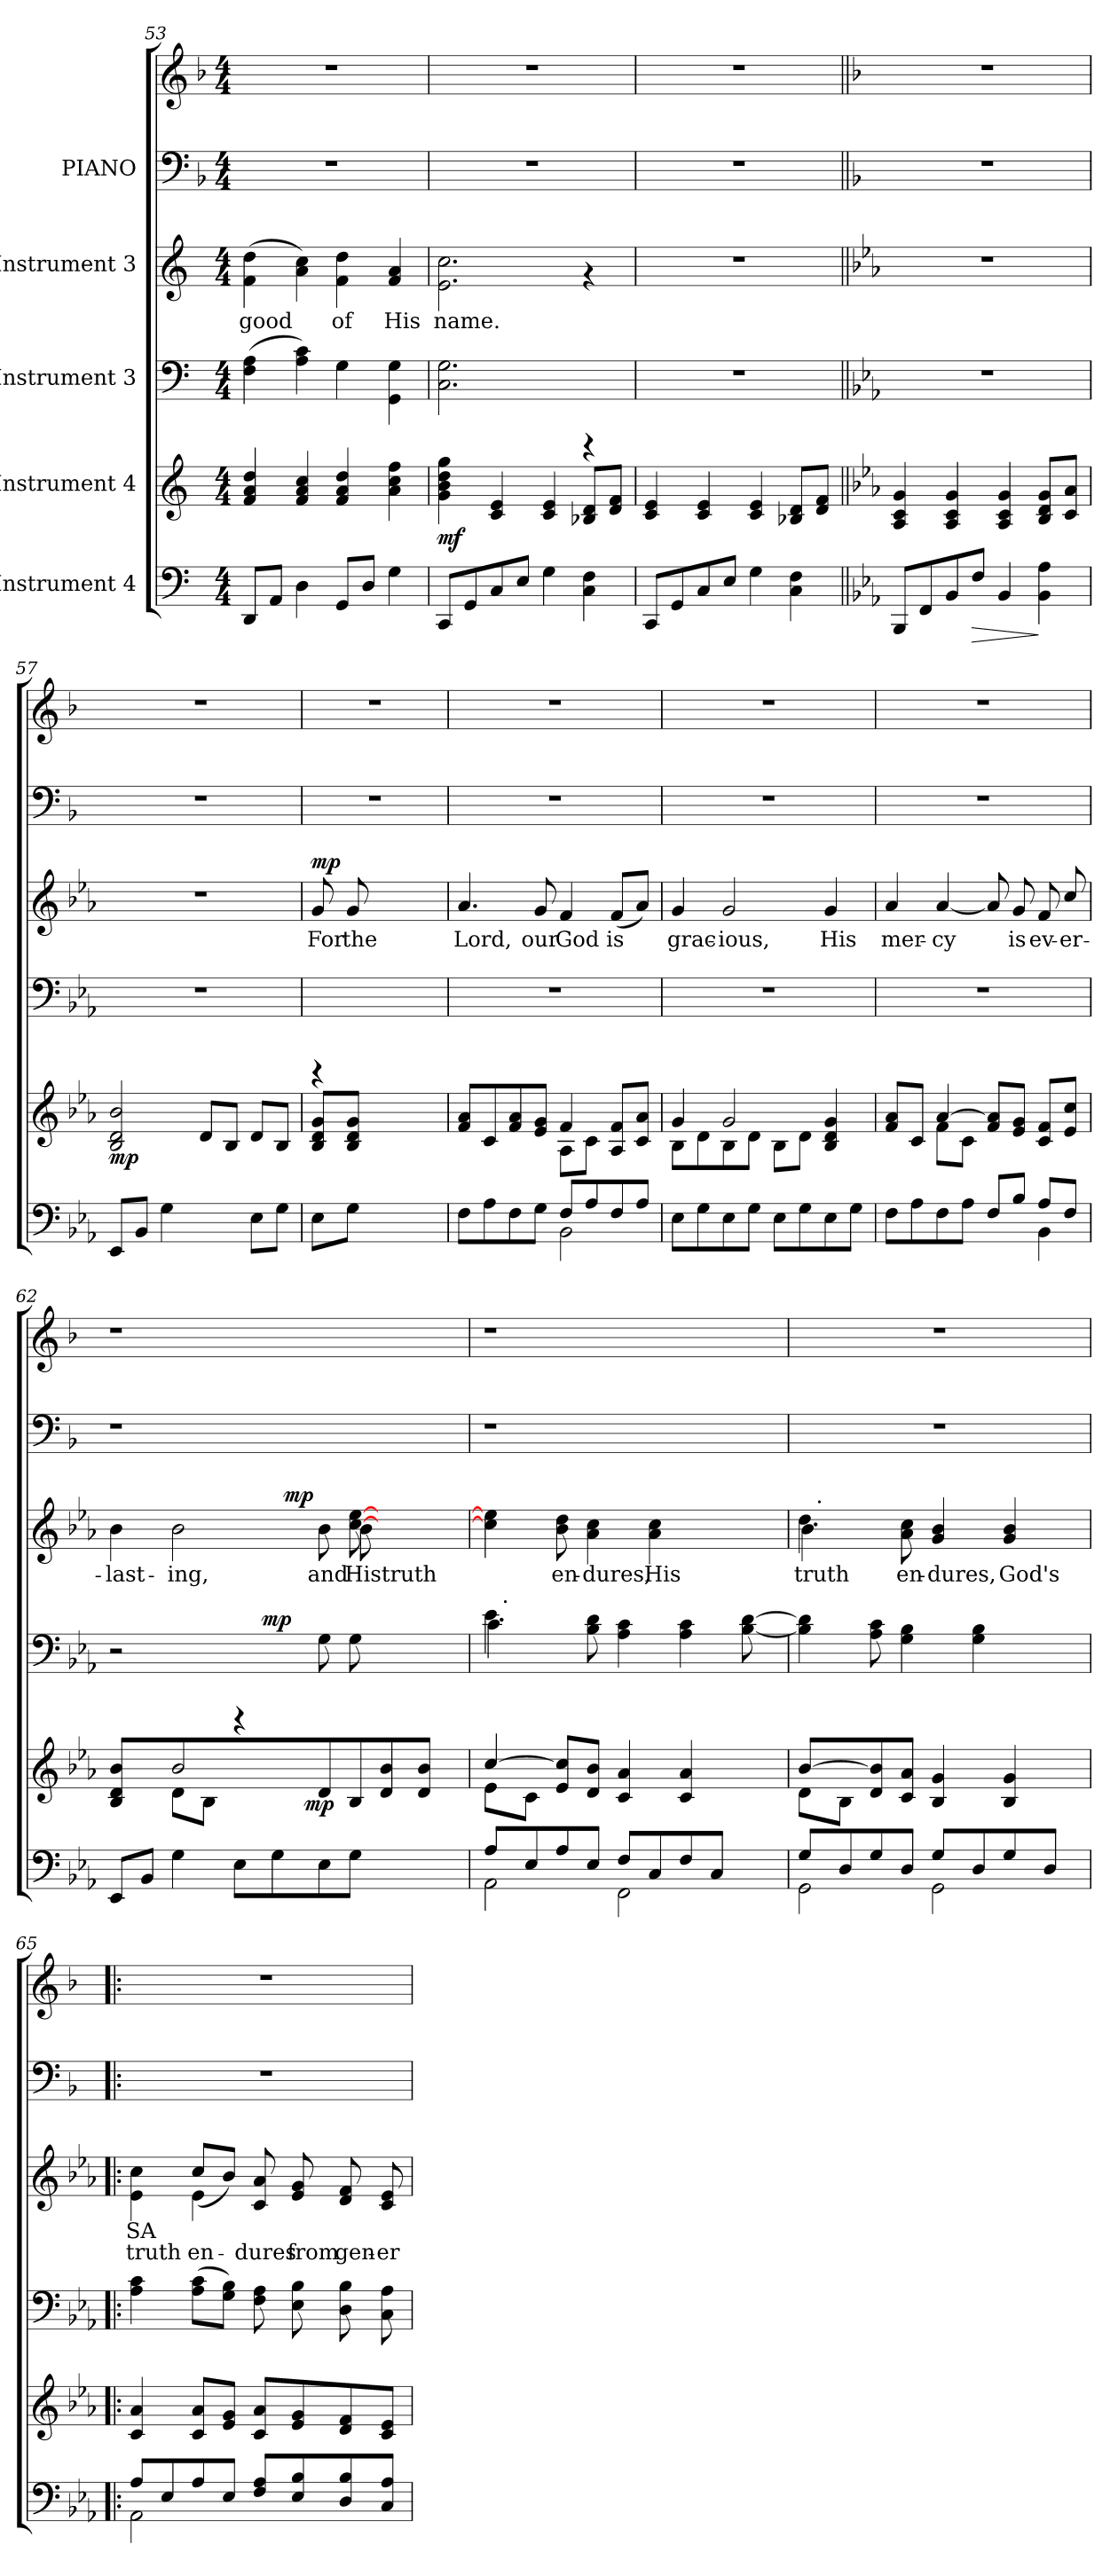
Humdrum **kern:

**kern	**dynam	**kern	**dynam	**kern	**dynam	**kern	**text	**text	**dynam	**kern	**kern
*part5	*part5	*part4	*part4	*part3	*part3	*part2	*part2	*part2	*part2	*part1	*part1
*staff6	*staff6	*staff5	*staff5	*staff4	*staff4	*staff3	*staff3	*staff3	*staff3	*staff2	*staff1
*I"Instrument 4	*	*I"Instrument 4	*	*I"Instrument 3	*	*I"Instrument 3	*	*	*	*I"PIANO	*
*clefF4	*	*clefG2	*	*clefF4	*	*clefG2	*	*	*	*clefF4	*clefG2
*k[]	*	*k[]	*	*k[]	*	*k[]	*	*	*	*k[b-]	*k[b-]
*C:	*	*C:	*	*C:	*	*C:	*	*	*	*F:	*F:
*M4/4	*	*M4/4	*	*M4/4	*	*M4/4	*	*	*	*M4/4	*M4/4
=53	=53	=53	=53	=53	=53	=53	=53	=53	=53	=53	=53
!	!	!	!	!	!	!	!LO:LY:b:cj	!	!	!	!
8DD/L	.	4dd/ 4a/ 4f/	.	(>4A\ 4F\	.	(>4dd\ 4f\	good	.	.	1r	1r
8AA/J	.	.	.	.	.	.	.	.	.	.	.
!	!	!	!	!	!	!	!LO:LY:b:cj	!	!	!	!
4D\	.	4cc/ 4f/ 4a/	.	4c\ 4A\)	.	4a\ 4cc\)	.	.	.	.	.
!	!	!	!	!	!	!	!LO:LY:b:cj	!	!	!	!
8GG/L	.	4dd/ 4a/ 4f/	.	4G\	.	4f\ 4dd\	of	.	.	.	.
8D/J	.	.	.	.	.	.	.	.	.	.	.
!	!	!	!	!	!	!	!LO:LY:b:cj	!	!	!	!
4G\	.	4ff\ 4cc\ 4a\	.	4G\ 4GG\	.	4f/ 4a/	His	.	.	.	.
=54	=54	=54	=54	=54	=54	=54	=54	=54	=54	=54	=54
!	!	!	!LO:DY:b	!	!	!	!LO:LY:b:cj	!	!	!	!
8CC/L	.	4dd\ 4b\ 4g\ 4gg\	mf	2.C\ 2.G\	.	2.e\ 2.cc\	name.	.	.	1r	1r
8GG/	.	.	.	.	.	.	.	.	.	.	.
8C/	.	4e/ 4c/	.	.	.	.	.	.	.	.	.
8E/J	.	.	.	.	.	.	.	.	.	.	.
4G\	.	4c/ 4e/	.	.	.	.	.	.	.	.	.
4C\ 4F\	.	8d/ 8B-X/L	.	4rCCC	.	4rf	.	.	.	.	.
.	.	8f/ 8d/J	.	.	.	.	.	.	.	.	.
!!LO:LB:g=z
=55	=55	=55	=55	=55	=55	=55	=55	=55	=55	=55	=55
8CC/L	.	4c/ 4e/	.	1r	.	1r	.	.	.	1r	1r
8GG/	.	.	.	.	.	.	.	.	.	.	.
8C/	.	4e/ 4c/	.	.	.	.	.	.	.	.	.
8E/J	.	.	.	.	.	.	.	.	.	.	.
4G\	.	4c/ 4e/	.	.	.	.	.	.	.	.	.
4C\ 4F\	.	8B-X/ 8d/L	.	.	.	.	.	.	.	.	.
.	.	8f/ 8d/J	.	.	.	.	.	.	.	.	.
=56||	=56||	=56||	=56||	=56||	=56||	=56||	=56||	=56||	=56||	=56||	=56||
*k[b-e-a-]	*	*k[b-e-a-]	*	*k[b-e-a-]	*	*k[b-e-a-]	*	*	*	*	*
*E-:	*	*E-:	*	*E-:	*	*E-:	*	*	*	*	*
8BBB-/L	.	4g/ 4c/ 4A-/	.	1r	.	1r	.	.	.	1r	1r
8FF/	.	.	.	.	.	.	.	.	.	.	.
8BB-/	.	4c/ 4A-/ 4g/	.	.	.	.	.	.	.	.	.
!	!LO:HP:b	!	!	!	!	!	!	!	!	!	!
8F/J	>	.	.	.	.	.	.	.	.	.	.
4BB-/	.	4g/ 4c/ 4A-/	.	.	.	.	.	.	.	.	.
4A-\ 4BB-\	]	8g/ 8B-/ 8d/L	.	.	.	.	.	.	.	.	.
.	.	8a-/ 8c/J	.	.	.	.	.	.	.	.	.
=57	=57	=57	=57	=57	=57	=57	=57	=57	=57	=57	=57
!	!	!	!LO:DY:b	!	!	!	!	!	!	!	!
8EE-/L	.	2b-/ 2d/ 2B-/	mp	1r	.	1r	.	.	.	1r	1r
8BB-/J	.	.	.	.	.	.	.	.	.	.	.
4G\	.	.	.	.	.	.	.	.	.	.	.
4ryy	.	8d/L	.	.	.	.	.	.	.	.	.
.	.	8B-/J	.	.	.	.	.	.	.	.	.
8E-\L	.	8d/L	.	.	.	.	.	.	.	.	.
8G\J	.	8B-/J	.	.	.	.	.	.	.	.	.
!!LO:LB:g=z
=58	=58	=58	=58	=58	=58	=58	=58	=58	=58	=58	=58
!	!	!	!	!	!	!	!LO:LY:b:cj	!	!LO:DY:a	!	!
8E-\L	.	8d/ 8B-/ 8g/L	.	4rBBBB	.	8g/	For	.	mp	1r	1r
!	!	!	!	!	!	!	!LO:LY:b:cj	!	!	!	!
8G\J	.	8g/ 8B-/ 8d/J	.	.	.	8g/	the	.	.	.	.
2.ryy	.	2.ryy	.	2.ryy	.	2.ryy	.	.	.	.	.
=59	=59	=59	=59	=59	=59	=59	=59	=59	=59	=59	=59
*^	*	*^	*	*	*	*	*	*	*	*	*
!	!	!	!	!	!	!	!	!	!LO:LY:b:cj	!	!	!	!
2ryy	8F\L	.	8f/ 8a-/L	2ryy	.	1r	.	4.a-/	Lord,	.	.	1r	1r
.	8A-\	.	8c/	.	.	.	.	.	.	.	.	.	.
.	8F\	.	8a-/ 8f/	.	.	.	.	.	.	.	.	.	.
!	!	!	!	!	!	!	!	!	!LO:LY:b:cj	!	!	!	!
.	8G\J	.	8g/ 8e-/J	.	.	.	.	8g/	our	.	.	.	.
!	!	!	!	!	!	!	!	!	!LO:LY:b:cj	!	!	!	!
8F/L	2BB-\	.	4f/	8A-\L	.	.	.	4f/	God	.	.	.	.
8A-/	.	.	.	8c\J	.	.	.	.	.	.	.	.	.
!	!	!	!	!	!	!	!	!	!LO:LY:b:cj	!	!	!	!
8F/	.	.	8f/ 8A-/L	4ryy	.	.	.	(<8f/L	is	.	.	.	.
!	!	!	!	!	!	!	!	!	!LO:LY:b:cj	!	!	!	!
8A-/J	.	.	8a-/ 8c/J	.	.	.	.	8a-/J)	.	.	.	.	.
*v	*v	*	*	*	*	*	*	*	*	*	*	*	*
=60	=60	=60	=60	=60	=60	=60	=60	=60	=60	=60	=60	=60
!	!	!	!	!	!	!	!	!LO:LY:b:cj	!	!	!	!
8E-\L	.	4g/	8B-\L	.	1r	.	4g/	grac-	.	.	1r	1r
8G\	.	.	8d\	.	.	.	.	.	.	.	.	.
!	!	!	!	!	!	!	!	!LO:LY:b:cj	!	!	!	!
8E-\	.	2g/	8B-\	.	.	.	2g/	-ious,	.	.	.	.
8G\J	.	.	8d\J	.	.	.	.	.	.	.	.	.
8E-\L	.	.	8B-\L	.	.	.	.	.	.	.	.	.
8G\	.	.	8d\J	.	.	.	.	.	.	.	.	.
!	!	!	!	!	!	!	!	!LO:LY:b:cj	!	!	!	!
8E-\	.	4g/ 4d/ 4B-/	4ryy	.	.	.	4g/	His	.	.	.	.
8G\J	.	.	.	.	.	.	.	.	.	.	.	.
=61	=61	=61	=61	=61	=61	=61	=61	=61	=61	=61	=61	=61
*^	*	*	*	*	*	*	*	*	*	*	*	*
!	!	!	!	!	!	!	!	!	!LO:LY:b:cj	!	!	!	!
2ryy	8F\L	.	8a-/ 8f/L	4ryy	.	1r	.	4a-/	mer-	.	.	1r	1r
.	8A-\	.	8c/J	.	.	.	.	.	.	.	.	.	.
!	!	!	!	!	!	!	!	!	!LO:LY:b:cj	!	!	!	!
.	8F\	.	[>4a-/	8f\L	.	.	.	[<4a-/	-cy	.	.	.	.
.	8A-\J	.	.	8c\J	.	.	.	.	.	.	.	.	.
!	!	!	!	!	!	!	!	!	!LO:LY:b:cj	!	!	!	!
8F/L	4ryy	.	8f/ 8a-/]L	2ryy	.	.	.	8a-/]	.	.	.	.	.
!	!	!	!	!	!	!	!	!	!LO:LY:b:cj	!	!	!	!
8B-/J	.	.	8g/ 8e-/J	.	.	.	.	8g/	is	.	.	.	.
!	!	!	!	!	!	!	!	!	!LO:LY:b:cj	!	!	!	!
8A-/L	4BB-\	.	8f/ 8c/L	.	.	.	.	8f/	ev-	.	.	.	.
!	!	!	!	!	!	!	!	!	!LO:LY:b:cj	!	!	!	!
8F/J	.	.	8cc/ 8e-/J	.	.	.	.	8cc/	-er-	.	.	.	.
*v	*v	*	*	*	*	*	*	*	*	*	*	*	*
!!LO:PB:g=z
=62	=62	=62	=62	=62	=62	=62	=62	=62	=62	=62	=62	=62
!	!	!	!	!	!	!	!	!LO:LY:b:cj	!	!	!	!
*	*	*	*^	*	*^	*	*^	*	*	*	*	*
*	*	*	*	*	*	*	*	*	*	*^	*	*	*	*	*
8EE-/L	.	4d/ 4B-/ 4b-/	4ryy	2ryy	.	2r	2ryy	.	4b-\	2..ryy	2ryy	-last-	.	.	1r	1r
8BB-/J	.	.	.	.	.	.	.	.	.	.	.	.	.	.	.	.
!	!	!	!	!	!	!	!	!	!	!	!	!LO:LY:b:cj	!	!	!	!
4G\	.	2b-/	8d\L	.	.	.	.	.	2b-\	.	.	-ing,	.	.	.	.
.	.	.	8B-\J	.	.	.	.	.	.	.	.	.	.	.	.	.
8E-\L	.	.	2.ryy	8..ryy	.	4rCCC	16..ryy	.	.	.	8ryy	.	.	.	.	.
!	!	!	!	!	!	!	!	!LO:DY:a	!	!	!	!	!	!	!	!
.	.	.	.	.	.	.	2ryy	mp	.	.	.	.	.	.	.	.
8G\	.	.	.	.	.	.	.	.	.	.	32ryy	.	.	.	.	.
!	!	!	!	!	!	!	!	!	!	!	!	!	!	!LO:DY:a	!	!
.	.	.	.	.	.	.	.	.	.	.	2ryy	.	.	mp	.	.
!	!	!	!	!	!LO:DY:b	!	!	!	!	!	!	!	!	!	!	!
.	.	.	.	2ryy	mp	.	.	.	.	.	.	.	.	.	.	.
!	!	!	!	!	!	!	!	!	!	!	!	!LO:LY:b:cj	!	!	!	!
8E-\	.	8d\L	.	.	.	8G\	.	.	8b-\	.	.	and	.	.	.	.
!	!	!	!	!	!	!	!	!	!	!	!	!LO:LY:b:cj	!	!	!	!
8G\J	.	8B-\J	.	.	.	8G\	.	.	[>8cc\ [>8ee-\	8b-\	.	Histruth	.	.	.	.
4ryy	.	8b-/ 8d/	.	.	.	4ryy	.	.	4ryy	4ryy	.	.	.	.	4ryy	4ryy
.	.	.	.	.	.	.	8ryy	.	.	.	.	.	.	.	.	.
.	.	8b-/ 8d/J	.	.	.	.	.	.	.	.	.	.	.	.	.	.
.	.	.	.	.	.	.	.	.	.	.	16.ryy	.	.	.	.	.
.	.	.	.	32ryy	.	.	.	.	.	.	.	.	.	.	.	.
.	.	.	.	.	.	.	64ryy	.	.	.	.	.	.	.	.	.
*	*	*	*v	*v	*	*	*	*	*v	*v	*v	*	*	*	*	*
=63	=63	=63	=63	=63	=63	=63	=63	=63	=63	=63	=63	=63	=63
*^	*	*	*	*	*	*^	*	*	*	*	*	*	*
8A-/L	2AA-\	.	[>4cc/	8e-\L	.	4.e-\	4c\	32.ryy	.	4cc\] 4ee-\]	.	.	.	1r	1r
!	!	!	!	!	!	!	!	!LO:TX:a:t=.	!	!	!	!	!	!	!
.	.	.	.	.	.	.	.	1ryy	.	.	.	.	.	.	.
8E-/	.	.	.	8c\J	.	.	.	.	.	.	.	.	.	.	.
!	!	!	!	!	!	!	!	!	!	!	!LO:LY:b:cj	!	!	!	!
8A-/	.	.	8e-/ 8cc/]L	8ryy	.	.	2..ryy	.	.	8dd\ 8b-\	en-	.	.	.	.
!	!	!	!	!	!	!	!	!	!	!	!LO:LY:b:cj	!	!	!	!
8E-/J	.	.	8d/ 8b-/J	2.ryy	.	8d\ 8B-\	.	.	.	4cc\ 4a-\	-dures,	.	.	.	.
8F/L	2FF\	.	4c/ 4a-/	.	.	4A-\ 4c\	.	.	.	.	.	.	.	.	.
!	!	!	!	!	!	!	!	!	!	!	!LO:LY:b:cj	!	!	!	!
8C/	.	.	.	.	.	.	.	.	.	4cc\ 4a-\	His	.	.	.	.
8F/	.	.	4a-/ 4c/	.	.	4c\ 4A-\	.	.	.	.	.	.	.	.	.
8C/J	.	.	.	.	.	.	.	.	.	4ryy	.	.	.	.	.
8ryy	8ryy	.	8ryy	.	.	[>8B-\ [>8d\	.	.	.	.	.	.	.	8ryy	8ryy
.	.	.	.	.	.	.	.	16ryy	.	.	.	.	.	.	.
.	.	.	.	.	.	.	.	64ryy	.	.	.	.	.	.	.
=64	=64	=64	=64	=64	=64	=64	=64	=64	=64	=64	=64	=64	=64	=64	=64
*	*	*	*	*	*	*	*	*	*	*^	*	*	*	*	*
!	!	!	!	!	!	!	!	!	!	!	!	!LO:LY:b:cj	!	!	!	!
*	*	*	*	*	*	*v	*v	*v	*	*	*^	*	*	*	*	*
8G/L	2GG\	.	[>4b-/	8d\L	.	4B-\] 4d\]	.	4.dd\	4b-\	32.ryy	truth	.	.	1r	1r
!	!	!	!	!	!	!	!	!	!	!LO:TX:a:t=.	!	!	!	!	!
.	.	.	.	.	.	.	.	.	.	2ryy	.	.	.	.	.
8D/	.	.	.	8B-\J	.	.	.	.	.	.	.	.	.	.	.
8G/	.	.	8b-/] 8d/	2.ryy	.	8A-\ 8c\	.	.	2.ryy	.	.	.	.	.	.
!	!	!	!	!	!	!	!	!	!	!	!LO:LY:b:cj	!	!	!	!
8D/J	.	.	8a-/ 8c/J	.	.	4B-\ 4G\	.	8cc\ 8a-\	.	.	en-	.	.	.	.
!	!	!	!	!	!	!	!	!	!	!	!LO:LY:b:cj	!	!	!	!
8G/L	2GG\	.	4B-/ 4g/	.	.	.	.	4g/ 4b-/	.	.	-dures,	.	.	.	.
.	.	.	.	.	.	.	.	.	.	4ryy	.	.	.	.	.
8D/	.	.	.	.	.	4G\ 4B-\	.	.	.	.	.	.	.	.	.
!	!	!	!	!	!	!	!	!	!	!	!LO:LY:b:cj	!	!	!	!
8G/	.	.	4g/ 4B-/	.	.	.	.	4b-/ 4g/	.	.	God's	.	.	.	.
.	.	.	.	.	.	.	.	.	.	8ryy	.	.	.	.	.
8D/J	.	.	.	.	.	8ryy	.	.	.	.	.	.	.	.	.
.	.	.	.	.	.	.	.	.	.	16ryy	.	.	.	.	.
.	.	.	.	.	.	.	.	.	.	64ryy	.	.	.	.	.
!!LO:LB:g=z
=65!|:	=65!|:	=65!|:	=65!|:	=65!|:	=65!|:	=65!|:	=65!|:	=65!|:	=65!|:	=65!|:	=65!|:	=65!|:	=65!|:	=65!|:	=65!|:
!	!	!	!	!	!	!	!	!	!	!	!LO:LY:b:cj	!LO:LY:b:cj	!	!	!
*	*	*	*v	*v	*	*	*	*	*v	*v	*	*	*	*	*
8A-/L	2AA-\	.	4c/ 4a-/	.	4c\ 4A-\	.	4e-\ 4cc\	4ryy	SA-	-truth	.	1r	1r
8E-/	.	.	.	.	.	.	.	.	.	.	.	.	.
!	!	!	!	!	!	!	!	!	!LO:LY:b:cj	!LO:LY:b:cj	!	!	!
8A-/	.	.	8a-/ 8c/L	.	(<8c\ 8A-\L	.	4e-\	(>8cc/L	-	-en-	.	.	.
!	!	!	!	!	!	!	!	!	!LO:LY:b:cj	!LO:LY:b:cj	!	!	!
8E-/J	.	.	8g/ 8e-/J	.	8B-\ 8G\J)	.	.	8b-/J)	--	--	.	.	.
!	!	!	!	!	!	!	!	!	!LO:LY:b:cj	!LO:LY:b:cj	!	!	!
8A-/ 8F/L	2ryy	.	8a-/ 8c/L	.	8A-\ 8F\	.	8c/ 8a-/	2ryy	--	-dures	.	.	.
!	!	!	!	!	!	!	!	!	!LO:LY:b:cj	!LO:LY:b:cj	!	!	!
8B-/ 8E-/	.	.	8e-/ 8g/	.	8B-\ 8E-\	.	8e-/ 8g/	.	-	-from	.	.	.
!	!	!	!	!	!	!	!	!	!LO:LY:b:cj	!LO:LY:b:cj	!	!	!
8D/ 8B-/	.	.	8f/ 8d/	.	8D\ 8B-\	.	8f/ 8d/	.	-	-gen-	.	.	.
!	!	!	!	!	!	!	!	!	!LO:LY:b:cj	!LO:LY:b:cj	!	!	!
8C/ 8A-/J	.	.	8c/ 8e-/J	.	8A-\ 8C\	.	8c/ 8e-/	.	--	-er-	.	.	.
*v	*v	*	*	*	*	*	*v	*v	*	*	*	*	*
=	=	=	=	=	=	=	=	=	=	=	=
*-	*-	*-	*-	*-	*-	*-	*-	*-	*-	*-	*-
